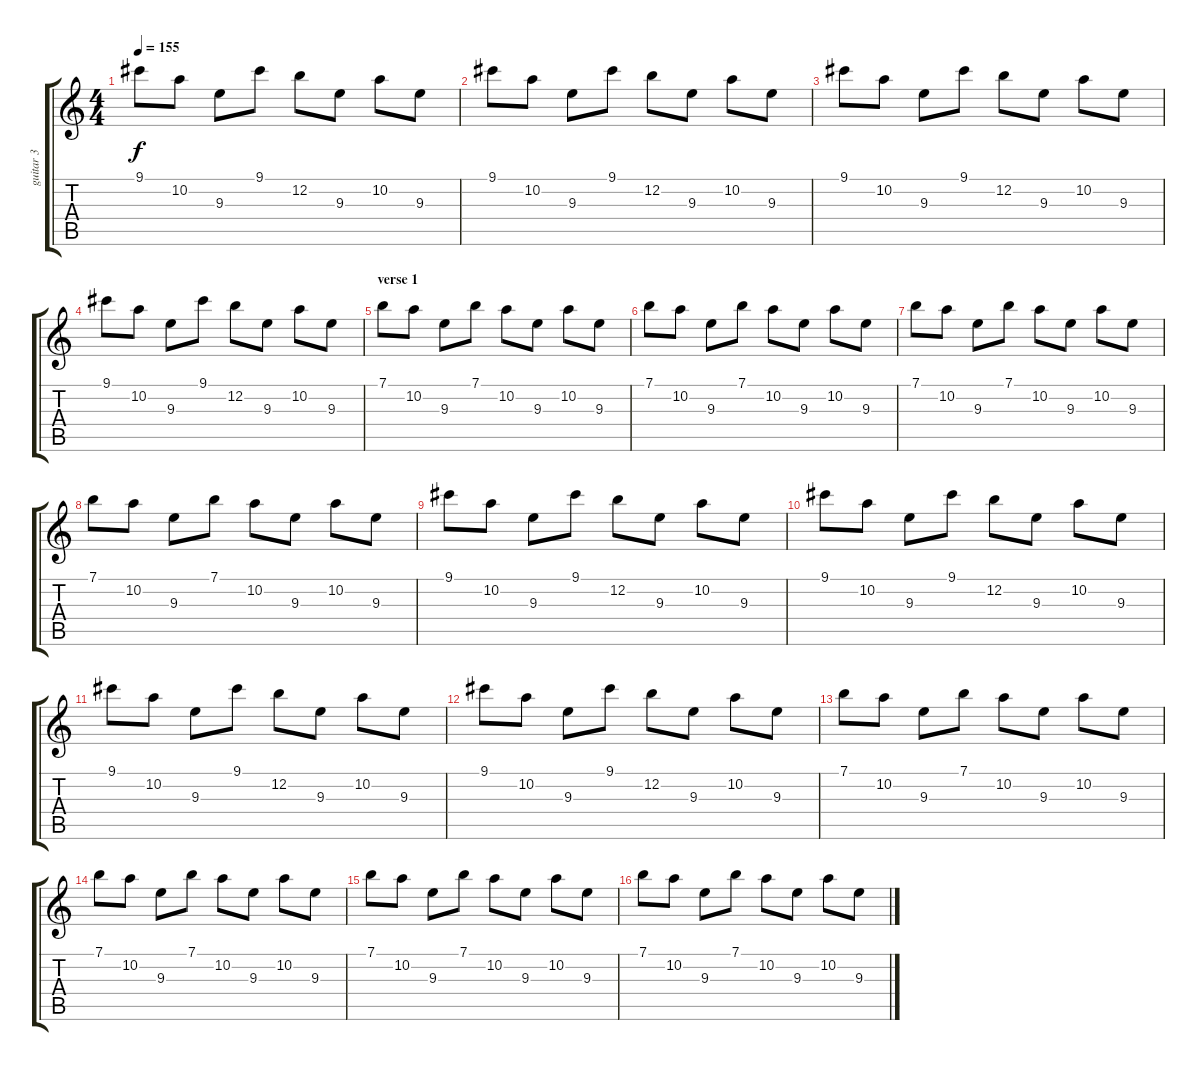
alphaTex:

\track ("guitar 3" "guitar 3") {instrument acousticguitarnylon}
\staff {score tabs}
\tuning (E4 B3 G3 D3 A2 E2) {hide}
\ts (4 4)
\tempo 155
\clef g2
\ks c
9.1.8{dy f} 10.2.8 9.3.8 9.1.8 12.2.8 9.3.8 10.2.8 9.3.8 |
9.1.8 10.2.8 9.3.8 9.1.8 12.2.8 9.3.8 10.2.8 9.3.8 |
9.1.8 10.2.8 9.3.8 9.1.8 12.2.8 9.3.8 10.2.8 9.3.8 |
9.1.8 10.2.8 9.3.8 9.1.8 12.2.8 9.3.8 10.2.8 9.3.8 |
\section ("" "verse 1")
7.1.8 10.2.8 9.3.8 7.1.8 10.2.8 9.3.8 10.2.8 9.3.8 |
7.1.8 10.2.8 9.3.8 7.1.8 10.2.8 9.3.8 10.2.8 9.3.8 |
7.1.8 10.2.8 9.3.8 7.1.8 10.2.8 9.3.8 10.2.8 9.3.8 |
7.1.8 10.2.8 9.3.8 7.1.8 10.2.8 9.3.8 10.2.8 9.3.8 |
9.1.8 10.2.8 9.3.8 9.1.8 12.2.8 9.3.8 10.2.8 9.3.8 |
9.1.8 10.2.8 9.3.8 9.1.8 12.2.8 9.3.8 10.2.8 9.3.8 |
9.1.8 10.2.8 9.3.8 9.1.8 12.2.8 9.3.8 10.2.8 9.3.8 |
9.1.8 10.2.8 9.3.8 9.1.8 12.2.8 9.3.8 10.2.8 9.3.8 |
7.1.8 10.2.8 9.3.8 7.1.8 10.2.8 9.3.8 10.2.8 9.3.8 |
7.1.8 10.2.8 9.3.8 7.1.8 10.2.8 9.3.8 10.2.8 9.3.8 |
7.1.8 10.2.8 9.3.8 7.1.8 10.2.8 9.3.8 10.2.8 9.3.8 |
7.1.8 10.2.8 9.3.8 7.1.8 10.2.8 9.3.8 10.2.8 9.3.8
